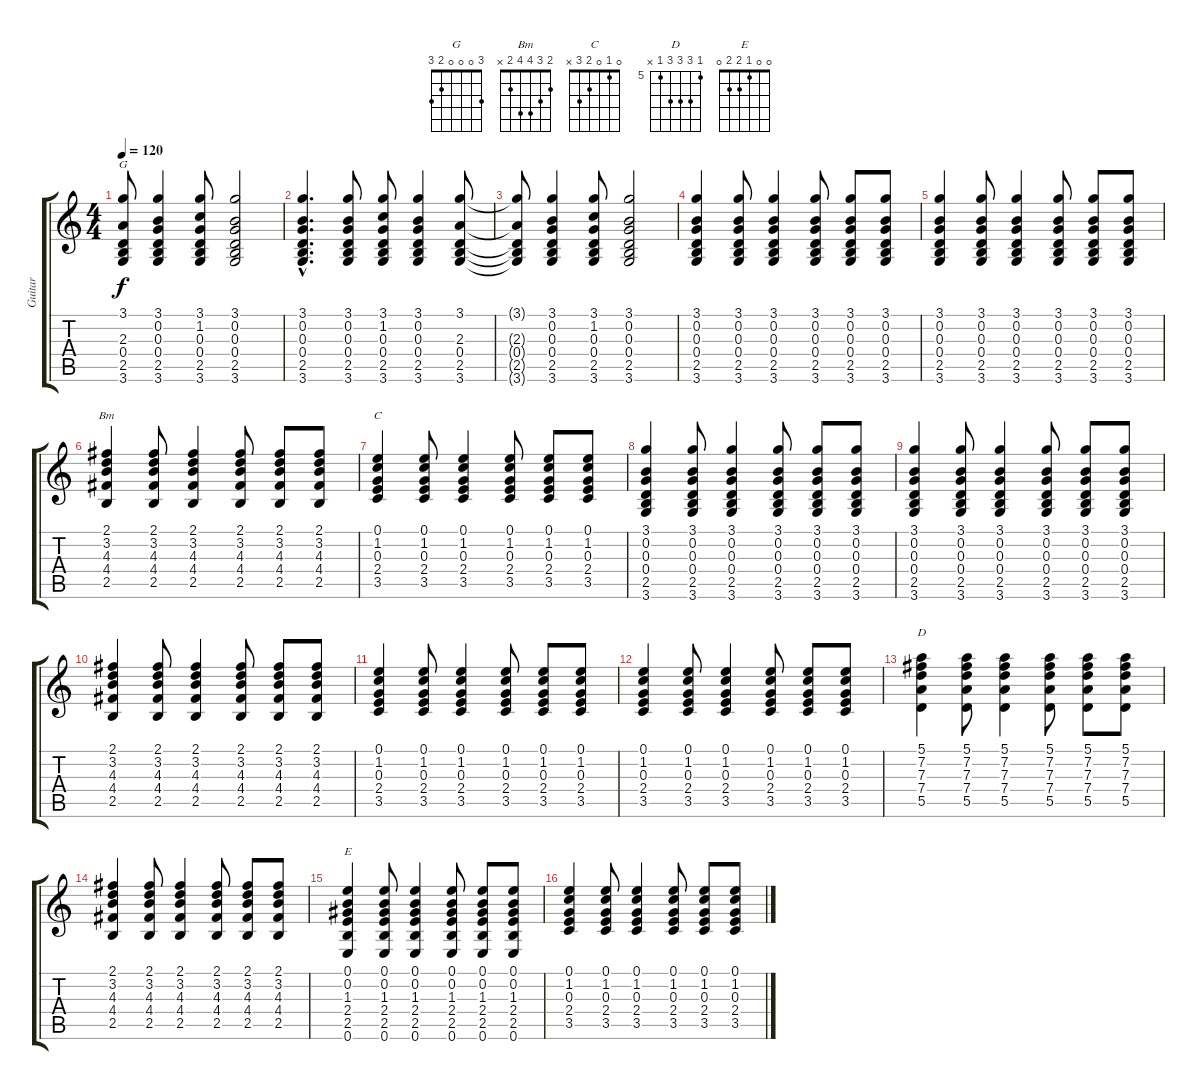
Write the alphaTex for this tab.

\track ("Guitar" "Guitar") {instrument acousticguitarsteel}
\staff {score tabs}
\tuning (E4 B3 G3 D3 A2 E2) {hide}
\chord ("G" 3 0 0 0 2 3)
\chord ("Bm" 2 3 4 4 2 x)
\chord ("C" 0 1 0 2 3 x)
\chord ("D" 5 7 7 7 5 x) {firstfret 5}
\chord ("E" 0 0 1 2 2 0)
\ts (4 4)
\tempo 120
\clef g2
\ks c
(3.1{t} 2.3{t} 0.4{t} 2.5{t} 3.6{t}).8{ch "G" dy f} (3.1 0.2 0.3 0.4 2.5 3.6).4 (3.1 1.2 0.3 0.4 2.5 3.6).8 (3.1 0.2 0.3 0.4 2.5 3.6).2 |
(3.1{hac} 0.2{hac} 0.3{hac} 0.4{hac} 2.5{hac} 3.6{hac}).4{d} (3.1 0.2 0.3 0.4 2.5 3.6).8 (3.1 1.2 0.3 0.4 2.5 3.6).8 (3.1 0.2 0.3 0.4 2.5 3.6).4 (3.1 2.3 0.4 2.5 3.6).8 |
(3.1{t} 2.3{t} 0.4{t} 2.5{t} 3.6{t}).8 (3.1 0.2 0.3 0.4 2.5 3.6).4 (3.1 1.2 0.3 0.4 2.5 3.6).8 (3.1 0.2 0.3 0.4 2.5 3.6).2 |
(3.1 0.2 0.3 0.4 2.5 3.6).4 (3.1 0.2 0.3 0.4 2.5 3.6).8 (3.1 0.2 0.3 0.4 2.5 3.6).4 (3.1 0.2 0.3 0.4 2.5 3.6).8 (3.1 0.2 0.3 0.4 2.5 3.6).8 (3.1 0.2 0.3 0.4 2.5 3.6).8 |
(3.1 0.2 0.3 0.4 2.5 3.6).4 (3.1 0.2 0.3 0.4 2.5 3.6).8 (3.1 0.2 0.3 0.4 2.5 3.6).4 (3.1 0.2 0.3 0.4 2.5 3.6).8 (3.1 0.2 0.3 0.4 2.5 3.6).8 (3.1 0.2 0.3 0.4 2.5 3.6).8 |
(2.1 3.2 4.3 4.4 2.5).4{ch "Bm"} (2.1 3.2 4.3 4.4 2.5).8 (2.1 3.2 4.3 4.4 2.5).4 (2.1 3.2 4.3 4.4 2.5).8 (2.1 3.2 4.3 4.4 2.5).8 (2.1 3.2 4.3 4.4 2.5).8 |
(0.1 1.2 0.3 2.4 3.5).4{ch "C"} (0.1 1.2 0.3 2.4 3.5).8 (0.1 1.2 0.3 2.4 3.5).4 (0.1 1.2 0.3 2.4 3.5).8 (0.1 1.2 0.3 2.4 3.5).8 (0.1 1.2 0.3 2.4 3.5).8 |
(3.1 0.2 0.3 0.4 2.5 3.6).4 (3.1 0.2 0.3 0.4 2.5 3.6).8 (3.1 0.2 0.3 0.4 2.5 3.6).4 (3.1 0.2 0.3 0.4 2.5 3.6).8 (3.1 0.2 0.3 0.4 2.5 3.6).8 (3.1 0.2 0.3 0.4 2.5 3.6).8 |
(3.1 0.2 0.3 0.4 2.5 3.6).4 (3.1 0.2 0.3 0.4 2.5 3.6).8 (3.1 0.2 0.3 0.4 2.5 3.6).4 (3.1 0.2 0.3 0.4 2.5 3.6).8 (3.1 0.2 0.3 0.4 2.5 3.6).8 (3.1 0.2 0.3 0.4 2.5 3.6).8 |
(2.1 3.2 4.3 4.4 2.5).4 (2.1 3.2 4.3 4.4 2.5).8 (2.1 3.2 4.3 4.4 2.5).4 (2.1 3.2 4.3 4.4 2.5).8 (2.1 3.2 4.3 4.4 2.5).8 (2.1 3.2 4.3 4.4 2.5).8 |
(0.1 1.2 0.3 2.4 3.5).4 (0.1 1.2 0.3 2.4 3.5).8 (0.1 1.2 0.3 2.4 3.5).4 (0.1 1.2 0.3 2.4 3.5).8 (0.1 1.2 0.3 2.4 3.5).8 (0.1 1.2 0.3 2.4 3.5).8 |
(0.1 1.2 0.3 2.4 3.5).4 (0.1 1.2 0.3 2.4 3.5).8 (0.1 1.2 0.3 2.4 3.5).4 (0.1 1.2 0.3 2.4 3.5).8 (0.1 1.2 0.3 2.4 3.5).8 (0.1 1.2 0.3 2.4 3.5).8 |
(5.1 7.2 7.3 7.4 5.5).4{ch "D"} (5.1 7.2 7.3 7.4 5.5).8 (5.1 7.2 7.3 7.4 5.5).4 (5.1 7.2 7.3 7.4 5.5).8 (5.1 7.2 7.3 7.4 5.5).8 (5.1 7.2 7.3 7.4 5.5).8 |
(2.1 3.2 4.3 4.4 2.5).4 (2.1 3.2 4.3 4.4 2.5).8 (2.1 3.2 4.3 4.4 2.5).4 (2.1 3.2 4.3 4.4 2.5).8 (2.1 3.2 4.3 4.4 2.5).8 (2.1 3.2 4.3 4.4 2.5).8 |
(0.1 0.2 1.3 2.4 2.5 0.6).4{ch "E"} (0.1 0.2 1.3 2.4 2.5 0.6).8 (0.1 0.2 1.3 2.4 2.5 0.6).4 (0.1 0.2 1.3 2.4 2.5 0.6).8 (0.1 0.2 1.3 2.4 2.5 0.6).8 (0.1 0.2 1.3 2.4 2.5 0.6).8 |
(0.1 1.2 0.3 2.4 3.5).4 (0.1 1.2 0.3 2.4 3.5).8 (0.1 1.2 0.3 2.4 3.5).4 (0.1 1.2 0.3 2.4 3.5).8 (0.1 1.2 0.3 2.4 3.5).8 (0.1 1.2 0.3 2.4 3.5).8
